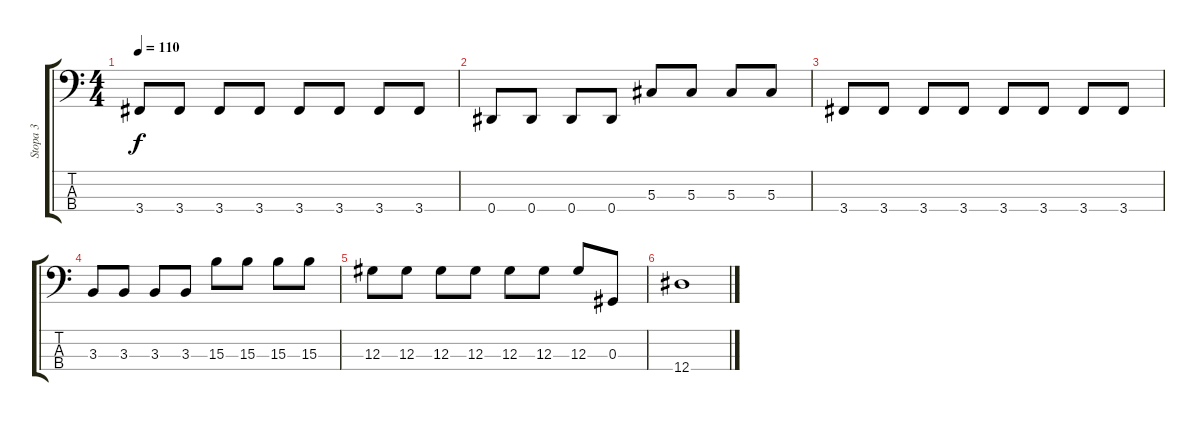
\track ("Stopa 3" "Stopa 3") {instrument electricbassfinger}
\staff {score tabs}
\tuning (Gb2 Db2 Ab1 Eb1) {hide}
\ts (4 4)
\tempo 110
\clef f4
\ks c
3.4.8{dy f} 3.4.8 3.4.8 3.4.8 3.4.8 3.4.8 3.4.8 3.4.8 |
0.4.8 0.4.8 0.4.8 0.4.8 5.3.8 5.3.8 5.3.8 5.3.8 |
3.4.8 3.4.8 3.4.8 3.4.8 3.4.8 3.4.8 3.4.8 3.4.8 |
3.3.8 3.3.8 3.3.8 3.3.8 15.3.8 15.3.8 15.3.8 15.3.8 |
12.3.8 12.3.8 12.3.8 12.3.8 12.3.8 12.3.8 12.3.8 0.3.8 |
12.4.1
